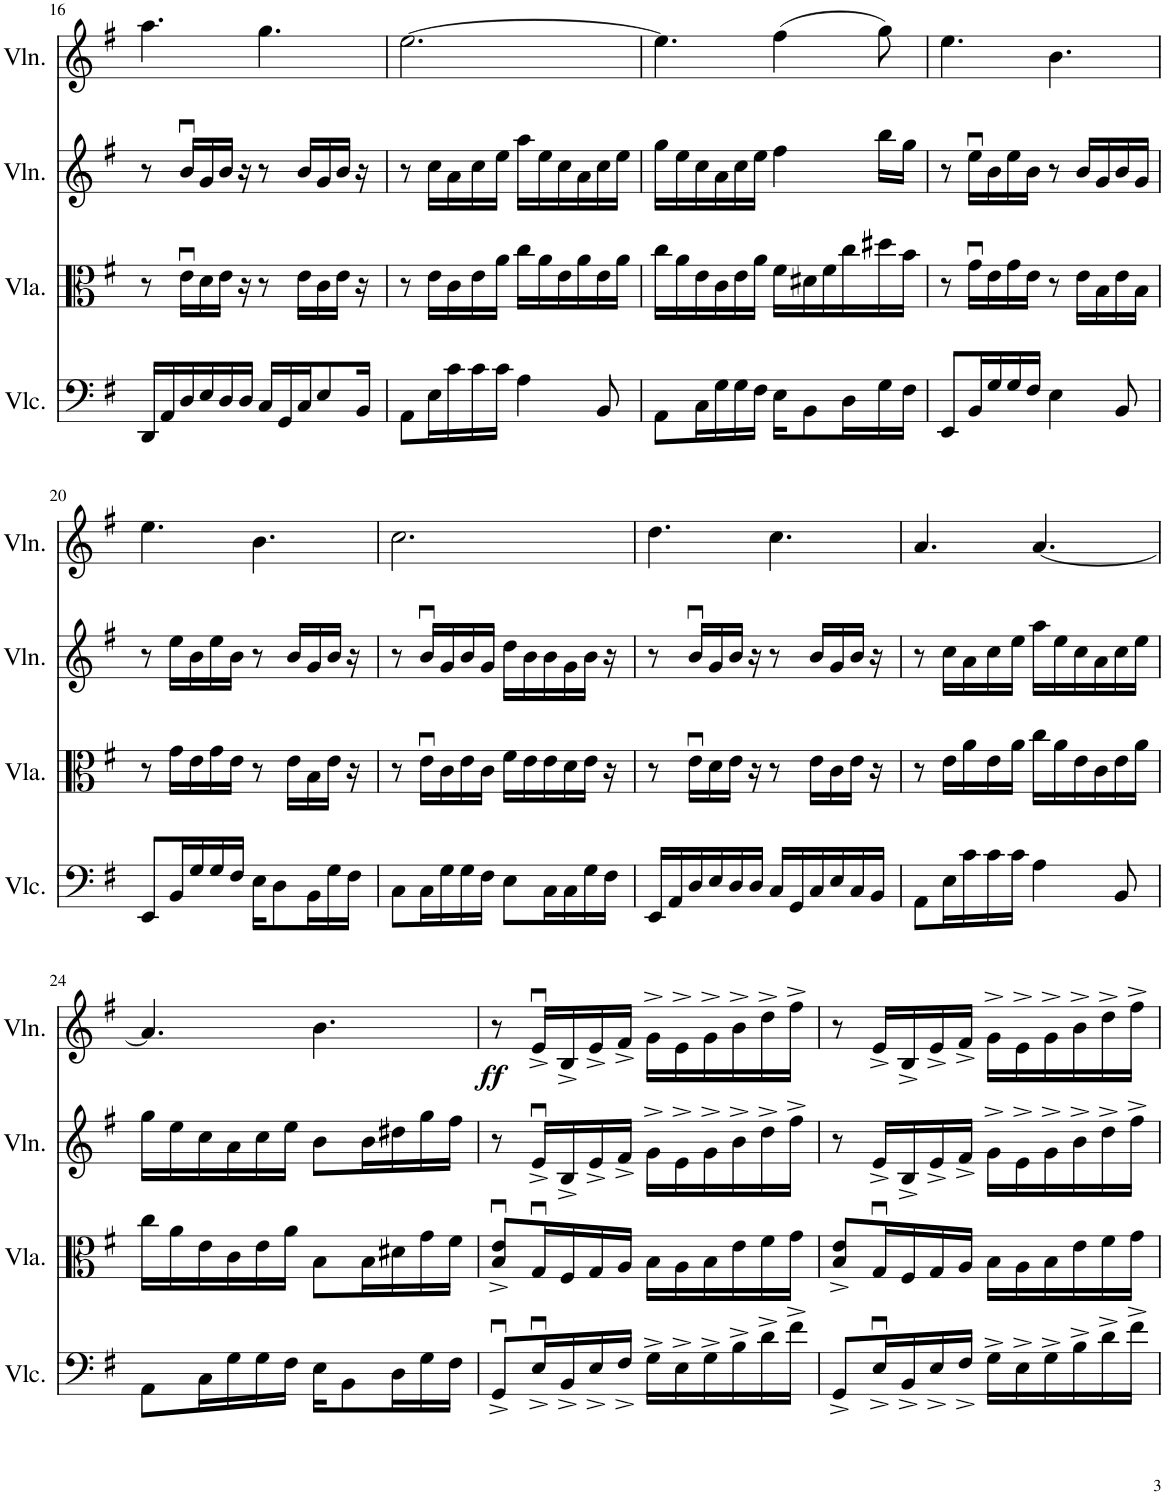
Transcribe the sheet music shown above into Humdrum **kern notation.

**kern	**kern	**kern	**kern	**dynam
*part4	*part3	*part2	*part1	*part1
*staff4	*staff3	*staff2	*staff1	*staff1
*I"Violoncello	*I"Viola	*I"Violin	*I"Violin	*
*I'Vlc.	*I'Vla.	*I'Vln.	*I'Vln.	*
!!LO:PB:g=z
*clefF4	*clefC3	*clefG2	*clefG2	*
*k[f#]	*k[f#]	*k[f#]	*k[f#]	*
*M6/8	*M6/8	*M6/8	*M6/8	*
=16	=16	=16	=16	=16
16DD/LL	8r	8r	4.aa\	.
16AA/	.	.	.	.
16D/	16eu\LL	16bu/LL	.	.
16E/	16d\	16g/	.	.
16D/	16e\JJ	16b/JJ	.	.
16D/JJ	16r	16r	.	.
16C/LL	8r	8r	4.gg\	.
16GG/	.	.	.	.
16C/J	16e\LL	16b/LL	.	.
8E/	16c\	16g/	.	.
.	16e\JJ	16b/JJ	.	.
16BB/Jk	16r	16r	.	.
=17	=17	=17	=17	=17
8AA\L	8r	8r	[2.ee\	.
16E\L	16e\LL	16cc\LL	.	.
16c\	16c\	16a\	.	.
16c\	16e\	16cc\	.	.
16c\JJ	16a\JJ	16ee\JJ	.	.
4A\	16cc\LL	16aa\LL	.	.
.	16a\	16ee\	.	.
.	16e\	16cc\	.	.
.	16a\	16a\	.	.
8BB/	16e\	16cc\	.	.
.	16a\JJ	16ee\JJ	.	.
=18	=18	=18	=18	=18
8AA\L	16cc\LL	16gg\LL	4.ee\]	.
.	16a\	16ee\	.	.
16C\L	16e\	16cc\	.	.
16G\	16c\	16a\	.	.
16G\	16e\	16cc\	.	.
16F#\JJ	16a\JJ	16ee\JJ	.	.
16E\KL	16f#\LL	4ff#\	(4ff#\	.
8BB\	16d#X\	.	.	.
.	16f#\	.	.	.
16D\L	16cc\	.	.	.
16G\	16dd#X\	16bb\LL	8gg\)	.
16F#\JJ	16b\JJ	16gg\JJ	.	.
=19	=19	=19	=19	=19
8EE/L	8r	8r	4.ee\	.
16BB/L	16gu\LL	16eeu\LL	.	.
16G/	16e\	16b\	.	.
16G/	16g\	16ee\	.	.
16F#/JJ	16e\JJ	16b\JJ	.	.
4E\	8r	8r	4.b\	.
.	16e\LL	16b/LL	.	.
.	16B\	16g/	.	.
8BB/	16e\	16b/	.	.
.	16B\JJ	16g/JJ	.	.
!!LO:LB:g=z
=20	=20	=20	=20	=20
8EE/L	8r	8r	4.ee\	.
16BB/L	16g\LL	16ee\LL	.	.
16G/	16e\	16b\	.	.
16G/	16g\	16ee\	.	.
16F#/JJ	16e\JJ	16b\JJ	.	.
16E\KL	8r	8r	4.b\	.
8D\	.	.	.	.
.	16e\LL	16b/LL	.	.
16BB\L	16B\	16g/	.	.
16G\	16e\JJ	16b/JJ	.	.
16F#\JJ	16r	16r	.	.
=21	=21	=21	=21	=21
8C\L	8r	8r	2.cc\	.
16C\L	16eu\LL	16bu/LL	.	.
16G\	16c\	16g/	.	.
16G\	16e\	16b/	.	.
16F#\JJ	16c\JJ	16g/JJ	.	.
8E\L	16f#\LL	16dd\LL	.	.
.	16e\	16b\	.	.
16C\L	16e\	16b\	.	.
16C\	16d\	16g\	.	.
16G\	16e\JJ	16b\JJ	.	.
16F#\JJ	16r	16r	.	.
=22	=22	=22	=22	=22
16EE/LL	8r	8r	4.dd\	.
16AA/	.	.	.	.
16D/	16eu\LL	16bu/LL	.	.
16E/	16d\	16g/	.	.
16D/	16e\JJ	16b/JJ	.	.
16D/JJ	16r	16r	.	.
16C/LL	8r	8r	4.cc\	.
16GG/	.	.	.	.
16C/	16e\LL	16b/LL	.	.
16E/	16c\	16g/	.	.
16C/	16e\JJ	16b/JJ	.	.
16BB/JJ	16r	16r	.	.
=23	=23	=23	=23	=23
8AA\L	8r	8r	4.a/	.
16E\L	16e\LL	16cc\LL	.	.
16c\	16a\	16a\	.	.
16c\	16e\	16cc\	.	.
16c\JJ	16a\JJ	16ee\JJ	.	.
4A\	16cc\LL	16aa\LL	[4.a/	.
.	16a\	16ee\	.	.
.	16e\	16cc\	.	.
.	16c\	16a\	.	.
8BB/	16e\	16cc\	.	.
.	16a\JJ	16ee\JJ	.	.
!!LO:LB:g=z
=24	=24	=24	=24	=24
8AA\L	16cc\LL	16gg\LL	4.a/]	.
.	16a\	16ee\	.	.
16C\L	16e\	16cc\	.	.
16G\	16c\	16a\	.	.
16G\	16e\	16cc\	.	.
16F#\JJ	16a\JJ	16ee\JJ	.	.
16E\KL	8B\L	8b\L	4.b\	.
8BB\	.	.	.	.
.	16B\L	16b\L	.	.
16D\L	16d#X\	16dd#X\	.	.
16G\	16g\	16gg\	.	.
16F#\JJ	16f#\JJ	16ff#\JJ	.	.
=25	=25	=25	=25	=25
!	!	!	!	!LO:DY:b
8GGu^/L	8B/u^ 8e/u^L	8r	8r	ff
16Eu^/L	16Gu/L	16eu^/LL	16eu^/LL	.
16BB^/	16F#/	16B^/	16B^/	.
16E^/	16G/	16e^/	16e^/	.
16F#^/JJ	16A/JJ	16f#^/JJ	16f#^/JJ	.
16G^\LL	16B\LL	16g^\LL	16g^\LL	.
16E^\	16A\	16e^\	16e^\	.
16G^\	16B\	16g^\	16g^\	.
16B^\	16e\	16b^\	16b^\	.
16d^\	16f#\	16dd^\	16dd^\	.
16f#^\JJ	16g\JJ	16ff#^\JJ	16ff#^\JJ	.
=26	=26	=26	=26	=26
8GG^/L	8B/^ 8e/^L	8r	8r	.
16Eu^/L	16Gu/L	16e^/LL	16e^/LL	.
16BB^/	16F#/	16B^/	16B^/	.
16E^/	16G/	16e^/	16e^/	.
16F#^/JJ	16A/JJ	16f#^/JJ	16f#^/JJ	.
16G^\LL	16B\LL	16g^\LL	16g^\LL	.
16E^\	16A\	16e^\	16e^\	.
16G^\	16B\	16g^\	16g^\	.
16B^\	16e\	16b^\	16b^\	.
16d^\	16f#\	16dd^\	16dd^\	.
16f#^\JJ	16g\JJ	16ff#^\JJ	16ff#^\JJ	.
=	=	=	=	=
*-	*-	*-	*-	*-
